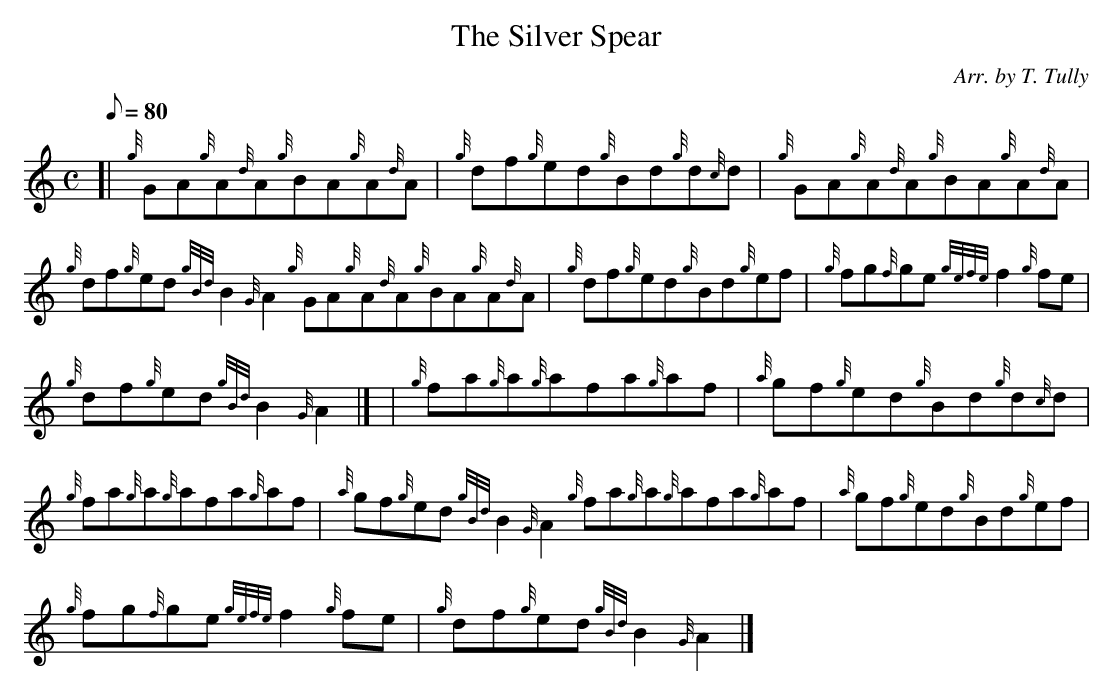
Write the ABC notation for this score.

X:1
T:The Silver Spear
M:C
L:1/8
Q:80
C:Arr. by T. Tully
K:HP
[| {g}GA{g}A{d}A{g}BA{g}A{d}A | \
{g}df{g}ed{g}Bd{g}d{c}d | \
{g}GA{g}A{d}A{g}BA{g}A{d}A |
{g}df{g}ed{gBd}B2{G}A2{g}GA{g}A{d}A{g}BA{g}A{d}A | \
{g}df{g}ed{g}Bd{g}ef | \
{g}fg{f}ge{gefe}f2{g}fe |
{g}df{g}ed{gBd}B2{G}A2|] [ | \
{g}fa{g}a{g}afa{g}af | \
{a}gf{g}ed{g}Bd{g}d{c}d |
{g}fa{g}a{g}afa{g}af | \
{a}gf{g}ed{gBd}B2{G}A2{g}fa{g}a{g}afa{g}af | \
{a}gf{g}ed{g}Bd{g}ef |
{g}fg{f}ge{gefe}f2{g}fe | \
{g}df{g}ed{gBd}B2{G}A2|]
